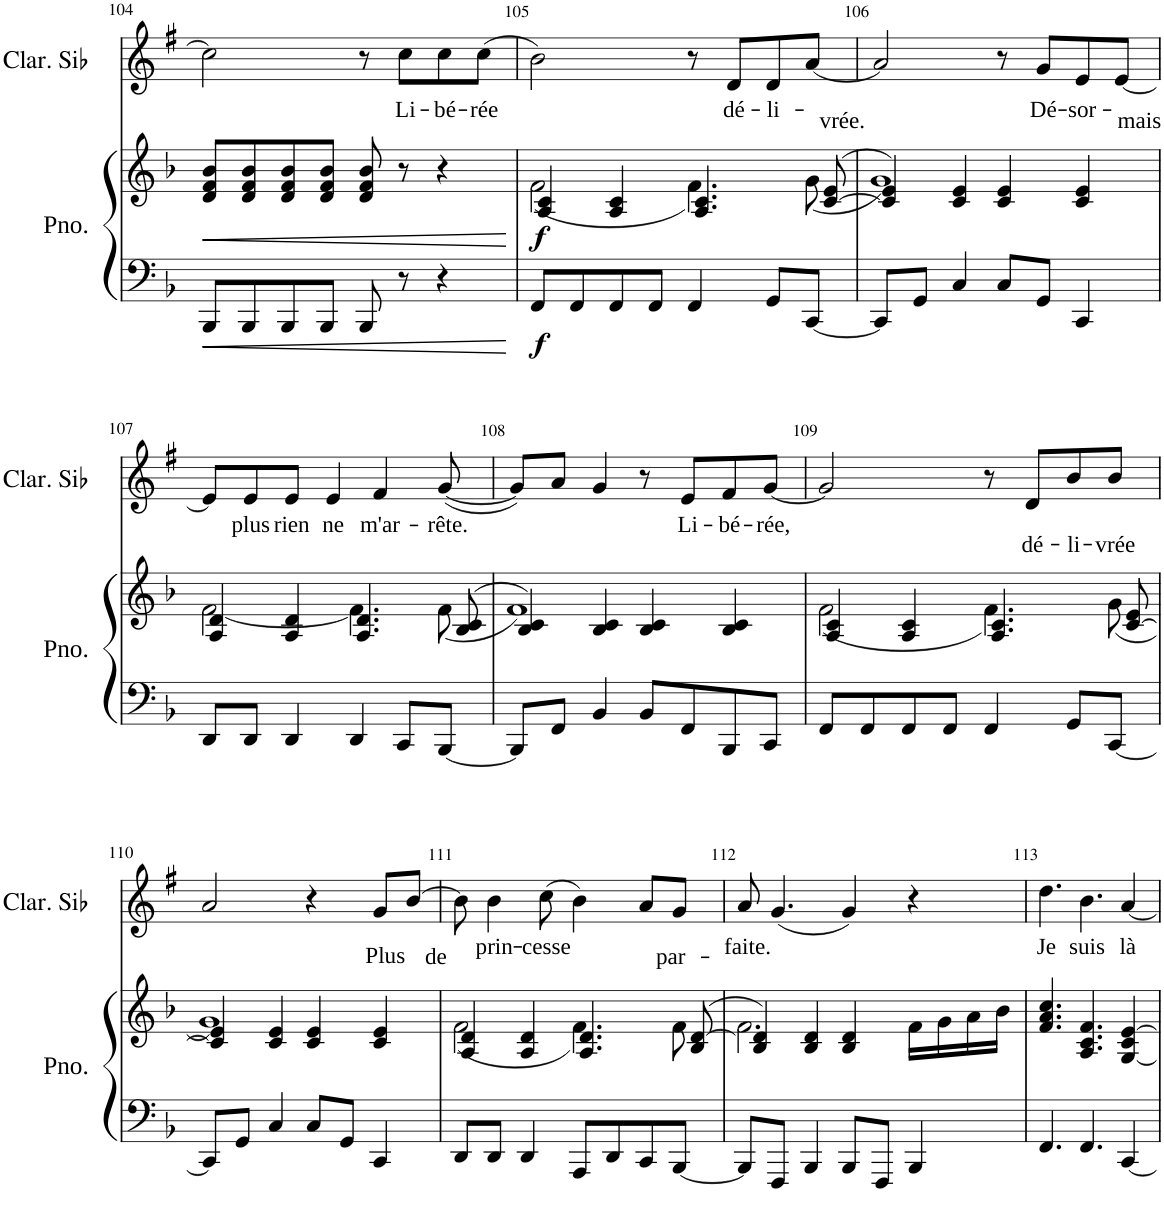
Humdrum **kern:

**kern	**kern	**dynam	**kern	**text
*part2	*part2	*part2	*part1	*part1
*staff3	*staff2	*staff2/3	*staff1	*staff1
*I"Piano	*	*	*I"Clarinette en Sib	*
*I'Pno.	*	*	*I'Clar. Sib	*
!!LO:PB:g=z
*clefF4	*clefG2	*	*clefG2	*
*	*	*	*Trd1c2	*
*k[b-]	*k[b-]	*	*k[f#]	*
*M4/4	*M4/4	*	*M4/4	*
=104	=104	=104	=104	=104
!	!	!LO:HP:b	!	!
8BBB-/L	8d/ 8f/ 8b-/L	<	2cc\]	.
8BBB-/	8d/ 8f/ 8b-/	.	.	.
8BBB-/	8d/ 8f/ 8b-/	.	.	.
8BBB-/J	8d/ 8f/ 8b-/J	.	.	.
8BBB-/	8d/ 8f/ 8b-/	.	8r	.
!	!	!	!	!LO:LY:b
8r	8r	.	8cc\L	Li-
!	!	!	!	!LO:LY:b
4r	4r	.	8cc\	-bé-
!	!	!	!	!LO:LY:b
.	.	.	(8cc\J	-rée
.	.	[	.	.
=105	=105	=105	=105	=105
*	*^	*	*	*
!	!	!	!LO:DY:b=2	!	!
!	!	!	!LO:DY:n=1:b	!	!
8FF/L	4A/ 4c/	(2f\	f f	2b\)	.
8FF/	.	.	.	.	.
8FF/	4A/ 4c/	.	.	.	.
8FF/J	.	.	.	.	.
4FF/	4.A/ 4.c/	4.f\)	.	8r	.
!	!	!	!	!	!LO:LY:b
.	.	.	.	8d/L	dé-
!	!	!	!	!	!LO:LY:b
8GG/L	.	.	.	8d/	-li-
!	!	!	!	!	!LO:LY:b
[8CC/J	([8c/ 8e/	(8g\	.	[8a/J	-vrée.
=106	=106	=106	=106	=106	=106
8CC/L]	4c/] 4e/)	1g)	.	2a/]	.
8GG/J	.	.	.	.	.
4C/	4c/ 4e/	.	.	.	.
8C/L	4c/ 4e/	.	.	8r	.
!	!	!	!	!	!LO:LY:b
8GG/J	.	.	.	8g/L	Dé-
!	!	!	!	!	!LO:LY:b
4CC/	4c/ 4e/	.	.	8e/	-sor-
!	!	!	!	!	!LO:LY:b
.	.	.	.	[8e/J	-mais
!!LO:LB:g=z
=107	=107	=107	=107	=107	=107
8DD/L	4A/ 4d/	[2f\	.	8e/L]	.
!	!	!	!	!	!LO:LY:b
8DD/J	.	.	.	8e/	plus
!	!	!	!	!	!LO:LY:b
4DD/	4A/ 4d/	.	.	8e/J	rien
!	!	!	!	!	!LO:LY:b
.	.	.	.	4e/	ne
4DD/	4.A/ 4.d/	4.f\]	.	.	.
!	!	!	!	!	!LO:LY:b
.	.	.	.	4f#/	m'ar-
8CC/L	.	.	.	.	.
!	!	!	!	!	!LO:LY:b
[8BBB-/J	(8B-/ 8c/	(8f\	.	([8g/	-rête.
=108	=108	=108	=108	=108	=108
8BBB-/L]	4B-/ 4c/)	1f)	.	8g/L])	.
8FF/J	.	.	.	8a/J	.
4BB-/	4B-/ 4c/	.	.	4g/	.
8BB-/L	4B-/ 4c/	.	.	8r	.
!	!	!	!	!	!LO:LY:b
8FF/	.	.	.	8e/L	Li-
!	!	!	!	!	!LO:LY:b
8BBB-/	4B-/ 4c/	.	.	8f#/	-bé-
!	!	!	!	!	!LO:LY:b
8CC/J	.	.	.	[8g/J	-rée,
=109	=109	=109	=109	=109	=109
8FF/L	4A/ 4c/	(2f\	.	2g/]	.
8FF/	.	.	.	.	.
8FF/	4A/ 4c/	.	.	.	.
8FF/J	.	.	.	.	.
4FF/	4.A/ 4.c/	4.f\)	.	8r	.
!	!	!	!	!	!LO:LY:b
.	.	.	.	8d/L	dé-
!	!	!	!	!	!LO:LY:b
8GG/L	.	.	.	8b/	-li-
!	!	!	!	!	!LO:LY:b
[8CC/J	[8c/ 8e/	(8g\	.	8b/J	-vrée
!!LO:LB:g=z
=110	=110	=110	=110	=110	=110
8CC/L]	4c/] 4e/	1g)	.	2a/	.
8GG/J	.	.	.	.	.
4C/	4c/ 4e/	.	.	.	.
8C/L	4c/ 4e/	.	.	4r	.
8GG/J	.	.	.	.	.
!	!	!	!	!	!LO:LY:b
4CC/	4c/ 4e/	.	.	8g/L	Plus
!	!	!	!	!	!LO:LY:b
.	.	.	.	[8b/J	de
=111	=111	=111	=111	=111	=111
8DD/L	4A/ 4d/	(2f\	.	8b\]	.
!	!	!	!	!	!LO:LY:b
8DD/J	.	.	.	4b\	prin-
4DD/	4A/ 4d/	.	.	.	.
!	!	!	!	!	!LO:LY:b
.	.	.	.	(8cc\	-cesse
8AAA/L	4.A/ 4.d/	4.f\)	.	4b\)	.
8DD/	.	.	.	.	.
!	!	!	!	!	!LO:LY:b
8CC/	.	.	.	8a/L	par-
[8BBB-/J	(8B-/ [8d/	8f\	.	8g/J	.
=112	=112	=112	=112	=112	=112
!	!	!	!	!	!LO:LY:b
8BBB-/L]	4B-/ 4d/])	2.f\	.	8a/	-faite.
8FFF/J	.	.	.	(4.g/	.
4BBB-/	4B-/ 4d/	.	.	.	.
8BBB-/L	4B-/ 4d/	.	.	4g/)	.
8FFF/J	.	.	.	.	.
4BBB-/	4ryy	16f\LL	.	4r	.
.	.	16g\	.	.	.
.	.	16a\	.	.	.
.	.	16b-\JJ	.	.	.
=113	=113	=113	=113	=113	=113
!	!	!	!	!	!LO:LY:b
*	*v	*v	*	*	*
4.FF/	4.f/ 4.a/ 4.cc/	.	4.dd\	Je
!	!	!	!	!LO:LY:b
4.FF/	4.A/ 4.c/ 4.f/	.	4.b\	suis
!	!	!	!	!LO:LY:b
[4CC/	[4G/ 4c/ [4e/	.	[4a/	là
=	=	=	=	=
*-	*-	*-	*-	*-
